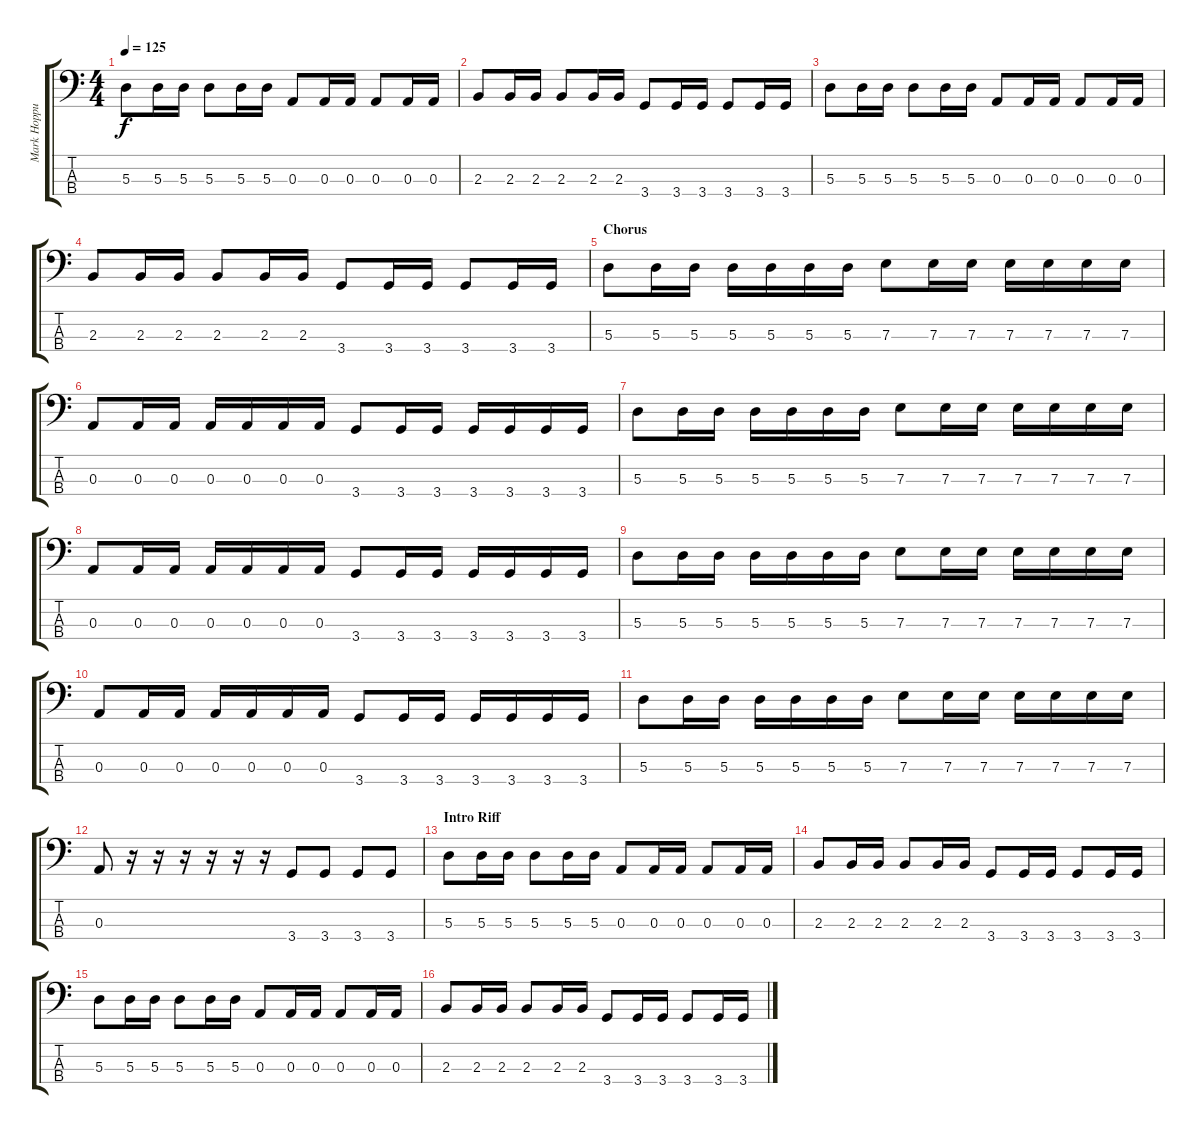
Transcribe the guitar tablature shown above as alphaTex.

\track ("Mark Hoppus (Bass)" "Mark Hoppu") {instrument electricbasspick}
\staff {score tabs}
\tuning (G2 D2 A1 E1) {hide}
\ts (4 4)
\tempo 125
\clef f4
\ks c
5.3.8{dy f} 5.3.16 5.3.16 5.3.8 5.3.16 5.3.16 0.3.8 0.3.16 0.3.16 0.3.8 0.3.16 0.3.16 |
2.3.8 2.3.16 2.3.16 2.3.8 2.3.16 2.3.16 3.4.8 3.4.16 3.4.16 3.4.8 3.4.16 3.4.16 |
5.3.8 5.3.16 5.3.16 5.3.8 5.3.16 5.3.16 0.3.8 0.3.16 0.3.16 0.3.8 0.3.16 0.3.16 |
2.3.8 2.3.16 2.3.16 2.3.8 2.3.16 2.3.16 3.4.8 3.4.16 3.4.16 3.4.8 3.4.16 3.4.16 |
\section ("" "Chorus")
5.3.8 5.3.16 5.3.16 5.3.16 5.3.16 5.3.16 5.3.16 7.3.8 7.3.16 7.3.16 7.3.16 7.3.16 7.3.16 7.3.16 |
0.3.8 0.3.16 0.3.16 0.3.16 0.3.16 0.3.16 0.3.16 3.4.8 3.4.16 3.4.16 3.4.16 3.4.16 3.4.16 3.4.16 |
5.3.8 5.3.16 5.3.16 5.3.16 5.3.16 5.3.16 5.3.16 7.3.8 7.3.16 7.3.16 7.3.16 7.3.16 7.3.16 7.3.16 |
0.3.8 0.3.16 0.3.16 0.3.16 0.3.16 0.3.16 0.3.16 3.4.8 3.4.16 3.4.16 3.4.16 3.4.16 3.4.16 3.4.16 |
5.3.8 5.3.16 5.3.16 5.3.16 5.3.16 5.3.16 5.3.16 7.3.8 7.3.16 7.3.16 7.3.16 7.3.16 7.3.16 7.3.16 |
0.3.8 0.3.16 0.3.16 0.3.16 0.3.16 0.3.16 0.3.16 3.4.8 3.4.16 3.4.16 3.4.16 3.4.16 3.4.16 3.4.16 |
5.3.8 5.3.16 5.3.16 5.3.16 5.3.16 5.3.16 5.3.16 7.3.8 7.3.16 7.3.16 7.3.16 7.3.16 7.3.16 7.3.16 |
0.3.8 r.16 r.16 r.16 r.16 r.16 r.16 3.4.8 3.4.8 3.4.8 3.4.8 |
\section ("" "Intro Riff")
5.3.8 5.3.16 5.3.16 5.3.8 5.3.16 5.3.16 0.3.8 0.3.16 0.3.16 0.3.8 0.3.16 0.3.16 |
2.3.8 2.3.16 2.3.16 2.3.8 2.3.16 2.3.16 3.4.8 3.4.16 3.4.16 3.4.8 3.4.16 3.4.16 |
5.3.8 5.3.16 5.3.16 5.3.8 5.3.16 5.3.16 0.3.8 0.3.16 0.3.16 0.3.8 0.3.16 0.3.16 |
2.3.8 2.3.16 2.3.16 2.3.8 2.3.16 2.3.16 3.4.8 3.4.16 3.4.16 3.4.8 3.4.16 3.4.16
